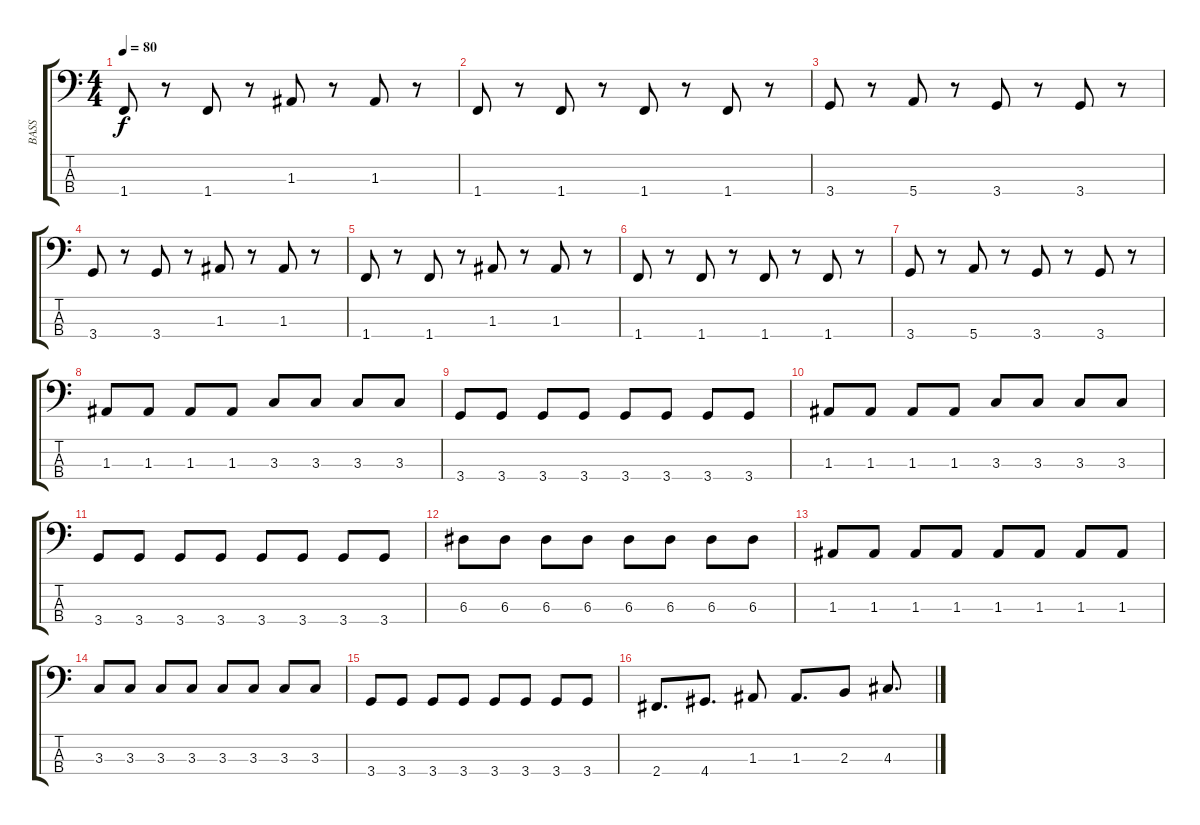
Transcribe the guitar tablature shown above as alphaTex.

\track ("BASS" "BASS") {instrument electricbassfinger}
\staff {score tabs}
\tuning (G2 D2 A1 E1) {hide}
\ts (4 4)
\tempo 80
\clef f4
\ks c
1.4.8{dy f} r.8 1.4.8 r.8 1.3.8 r.8 1.3.8 r.8 |
1.4.8 r.8 1.4.8 r.8 1.4.8 r.8 1.4.8 r.8 |
3.4.8 r.8 5.4.8 r.8 3.4.8 r.8 3.4.8 r.8 |
3.4.8 r.8 3.4.8 r.8 1.3.8 r.8 1.3.8 r.8 |
1.4.8 r.8 1.4.8 r.8 1.3.8 r.8 1.3.8 r.8 |
1.4.8 r.8 1.4.8 r.8 1.4.8 r.8 1.4.8 r.8 |
3.4.8 r.8 5.4.8 r.8 3.4.8 r.8 3.4.8 r.8 |
1.3.8 1.3.8 1.3.8 1.3.8 3.3.8 3.3.8 3.3.8 3.3.8 |
3.4.8 3.4.8 3.4.8 3.4.8 3.4.8 3.4.8 3.4.8 3.4.8 |
1.3.8 1.3.8 1.3.8 1.3.8 3.3.8 3.3.8 3.3.8 3.3.8 |
3.4.8 3.4.8 3.4.8 3.4.8 3.4.8 3.4.8 3.4.8 3.4.8 |
6.3.8 6.3.8 6.3.8 6.3.8 6.3.8 6.3.8 6.3.8 6.3.8 |
1.3.8 1.3.8 1.3.8 1.3.8 1.3.8 1.3.8 1.3.8 1.3.8 |
3.3.8 3.3.8 3.3.8 3.3.8 3.3.8 3.3.8 3.3.8 3.3.8 |
3.4.8 3.4.8 3.4.8 3.4.8 3.4.8 3.4.8 3.4.8 3.4.8 |
2.4.8{d} 4.4.8{d} 1.3.8 1.3.8{d} 2.3.8 4.3.8{d}
